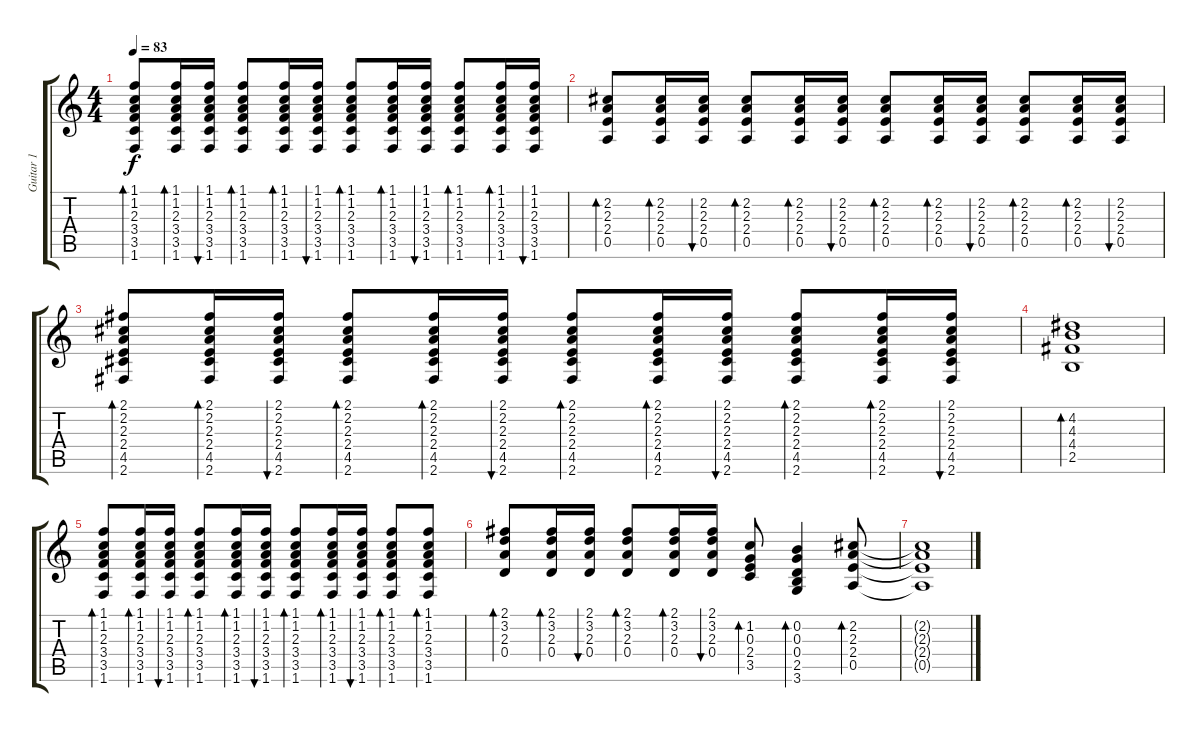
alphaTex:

\track ("Guitar 1" "Guitar 1") {instrument acousticguitarsteel}
\staff {score tabs}
\tuning (E4 B3 G3 D3 A2 E2) {hide}
\ts (4 4)
\tempo 83
\clef g2
\ks c
(1.1 1.2 2.3 3.4 3.5 1.6).8{bd 60 dy f} (1.1 1.2 2.3 3.4 3.5 1.6).16{bd 60} (1.1 1.2 2.3 3.4 3.5 1.6).16{bu 60} (1.1 1.2 2.3 3.4 3.5 1.6).8{bd 60} (1.1 1.2 2.3 3.4 3.5 1.6).16{bd 60} (1.1 1.2 2.3 3.4 3.5 1.6).16{bu 60} (1.1 1.2 2.3 3.4 3.5 1.6).8{bd 60} (1.1 1.2 2.3 3.4 3.5 1.6).16{bd 60} (1.1 1.2 2.3 3.4 3.5 1.6).16{bu 60} (1.1 1.2 2.3 3.4 3.5 1.6).8{bd 60} (1.1 1.2 2.3 3.4 3.5 1.6).16{bd 60} (1.1 1.2 2.3 3.4 3.5 1.6).16{bu 60} |
(2.2 2.3 2.4 0.5).8{bd 60} (2.2 2.3 2.4 0.5).16{bd 60} (2.2 2.3 2.4 0.5).16{bu 60} (2.2 2.3 2.4 0.5).8{bd 60} (2.2 2.3 2.4 0.5).16{bd 60} (2.2 2.3 2.4 0.5).16{bu 60} (2.2 2.3 2.4 0.5).8{bd 60} (2.2 2.3 2.4 0.5).16{bd 60} (2.2 2.3 2.4 0.5).16{bu 60} (2.2 2.3 2.4 0.5).8{bd 60} (2.2 2.3 2.4 0.5).16{bd 60} (2.2 2.3 2.4 0.5).16{bu 60} |
(2.1 2.2 2.3 2.4 4.5 2.6).8{bd 60} (2.1 2.2 2.3 2.4 4.5 2.6).16{bd 60} (2.1 2.2 2.3 2.4 4.5 2.6).16{bu 60} (2.1 2.2 2.3 2.4 4.5 2.6).8{bd 60} (2.1 2.2 2.3 2.4 4.5 2.6).16{bd 60} (2.1 2.2 2.3 2.4 4.5 2.6).16{bu 60} (2.1 2.2 2.3 2.4 4.5 2.6).8{bd 60} (2.1 2.2 2.3 2.4 4.5 2.6).16{bd 60} (2.1 2.2 2.3 2.4 4.5 2.6).16{bu 60} (2.1 2.2 2.3 2.4 4.5 2.6).8{bd 60} (2.1 2.2 2.3 2.4 4.5 2.6).16{bd 60} (2.1 2.2 2.3 2.4 4.5 2.6).16{bu 60} |
(4.2 4.3 4.4 2.5).1{bd 60} |
(1.1 1.2 2.3 3.4 3.5 1.6).8{bd 60} (1.1 1.2 2.3 3.4 3.5 1.6).16{bd 60} (1.1 1.2 2.3 3.4 3.5 1.6).16{bu 60} (1.1 1.2 2.3 3.4 3.5 1.6).8{bd 60} (1.1 1.2 2.3 3.4 3.5 1.6).16{bd 60} (1.1 1.2 2.3 3.4 3.5 1.6).16{bu 60} (1.1 1.2 2.3 3.4 3.5 1.6).8{bd 60} (1.1 1.2 2.3 3.4 3.5 1.6).16{bd 60} (1.1 1.2 2.3 3.4 3.5 1.6).16{bu 60} (1.1 1.2 2.3 3.4 3.5 1.6).8{bd 60} (1.1 1.2 2.3 3.4 3.5 1.6).8{bd 60} |
(2.1 3.2 2.3 0.4).8{bd 60} (2.1 3.2 2.3 0.4).16{bd 60} (2.1 3.2 2.3 0.4).16{bu 60} (2.1 3.2 2.3 0.4).8{bd 60} (2.1 3.2 2.3 0.4).16{bd 60} (2.1 3.2 2.3 0.4).16{bu 60} (1.2 0.3 2.4 3.5).8{bd 60} (0.2 0.3 0.4 2.5 3.6).4{bd 60} (2.2 2.3 2.4 0.5).8{bd 60} |
(2.2{t} 2.3{t} 2.4{t} 0.5{t}).1
